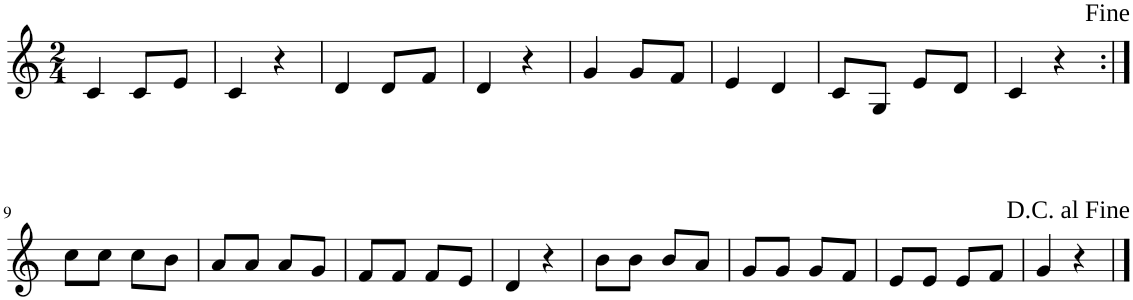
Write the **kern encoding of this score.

**kern
*part1
*staff1
*I"Voice
*clefG2
*k[]
*M2/4
=1
4c/
8c/L
8e/J
=2
4c/
4r
=3
4d/
8d/L
8f/J
=4
4d/
4r
=5
4g/
8g/L
8f/J
=6
4e/
4d/
=7
8c/L
8G/J
8e/L
8d/J
=8
4c/
4r
!LO:TX:a:t=<font face="Times New Roman"/>Fine
!!LO:LB:g=z
=9:|!
8cc\L
8cc\J
8cc\L
8b\J
=10
8a/L
8a/J
8a/L
8g/J
=11
8f/L
8f/J
8f/L
8e/J
=12
4d/
4r
=13
8b\L
8b\J
8b/L
8a/J
=14
8g/L
8g/J
8g/L
8f/J
=15
8e/L
8e/J
8e/L
8f/J
=16
4g/
4r
!LO:TX:a:t=<font face="Times New Roman"/>D.C. al Fine
==
*-
